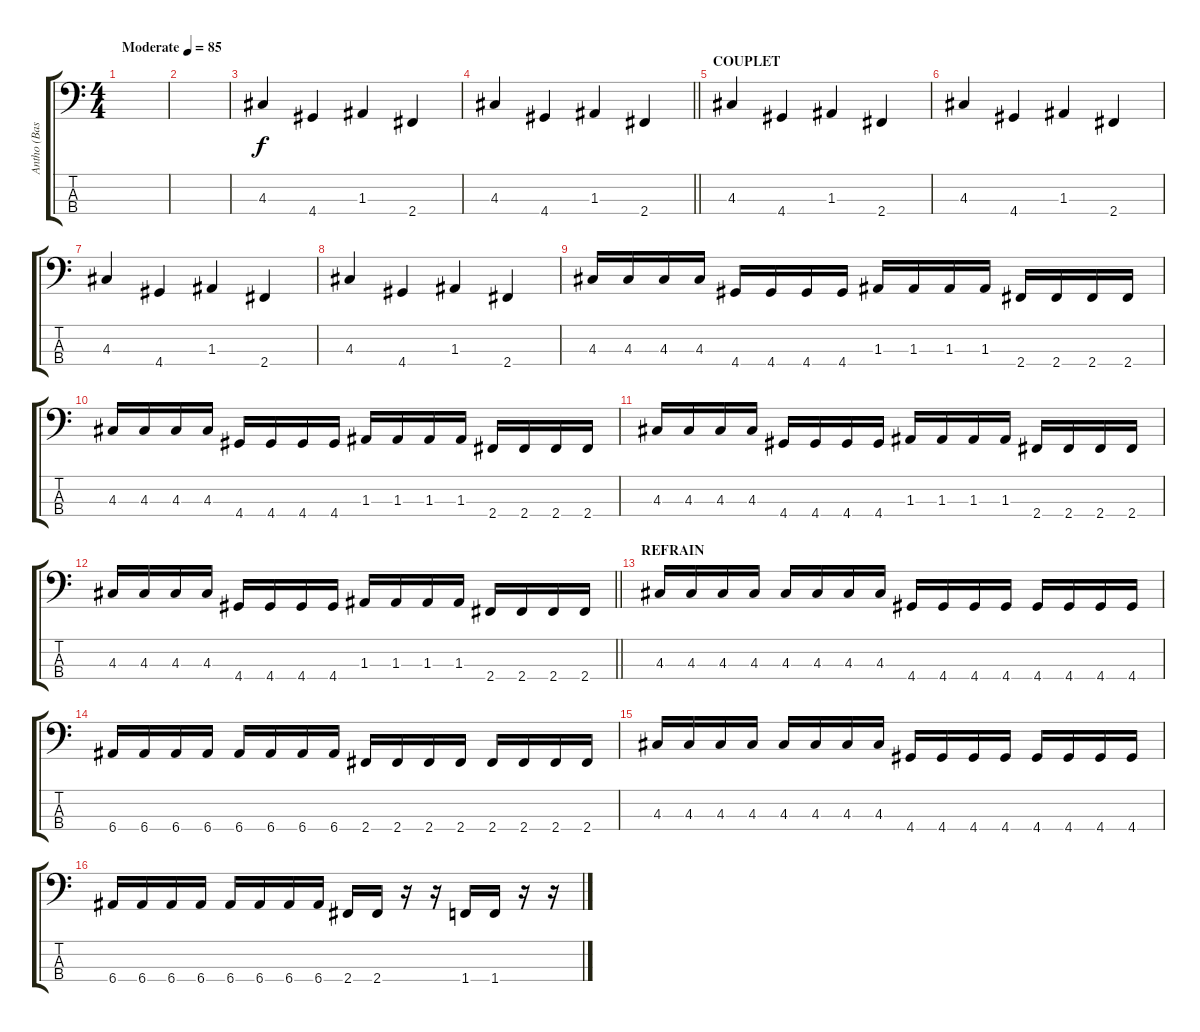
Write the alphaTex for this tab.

\track ("Antho (Basse)" "Antho (Bas") {instrument electricbassfinger}
\staff {score tabs}
\tuning (G2 D2 A1 E1) {hide}
\ts (4 4)
\tempo (85 "Moderate")
\clef f4
\ks c
|
|
4.3.4 4.4.4 1.3.4 2.4.4 |
\barLineRight lightlight
4.3.4 4.4.4 1.3.4 2.4.4 |
\section ("" "COUPLET")
4.3.4 4.4.4 1.3.4 2.4.4 |
4.3.4 4.4.4 1.3.4 2.4.4 |
4.3.4 4.4.4 1.3.4 2.4.4 |
4.3.4 4.4.4 1.3.4 2.4.4 |
4.3.16 4.3.16 4.3.16 4.3.16 4.4.16 4.4.16 4.4.16 4.4.16 1.3.16 1.3.16 1.3.16 1.3.16 2.4.16 2.4.16 2.4.16 2.4.16 |
4.3.16 4.3.16 4.3.16 4.3.16 4.4.16 4.4.16 4.4.16 4.4.16 1.3.16 1.3.16 1.3.16 1.3.16 2.4.16 2.4.16 2.4.16 2.4.16 |
4.3.16 4.3.16 4.3.16 4.3.16 4.4.16 4.4.16 4.4.16 4.4.16 1.3.16 1.3.16 1.3.16 1.3.16 2.4.16 2.4.16 2.4.16 2.4.16 |
\barLineRight lightlight
4.3.16 4.3.16 4.3.16 4.3.16 4.4.16 4.4.16 4.4.16 4.4.16 1.3.16 1.3.16 1.3.16 1.3.16 2.4.16 2.4.16 2.4.16 2.4.16 |
\section ("" "REFRAIN")
4.3.16 4.3.16 4.3.16 4.3.16 4.3.16 4.3.16 4.3.16 4.3.16 4.4.16 4.4.16 4.4.16 4.4.16 4.4.16 4.4.16 4.4.16 4.4.16 |
6.4.16 6.4.16 6.4.16 6.4.16 6.4.16 6.4.16 6.4.16 6.4.16 2.4.16 2.4.16 2.4.16 2.4.16 2.4.16 2.4.16 2.4.16 2.4.16 |
4.3.16 4.3.16 4.3.16 4.3.16 4.3.16 4.3.16 4.3.16 4.3.16 4.4.16 4.4.16 4.4.16 4.4.16 4.4.16 4.4.16 4.4.16 4.4.16 |
6.4.16 6.4.16 6.4.16 6.4.16 6.4.16 6.4.16 6.4.16 6.4.16 2.4.16 2.4.16 r.16 r.16 1.4.16 1.4.16 r.16 r.16
